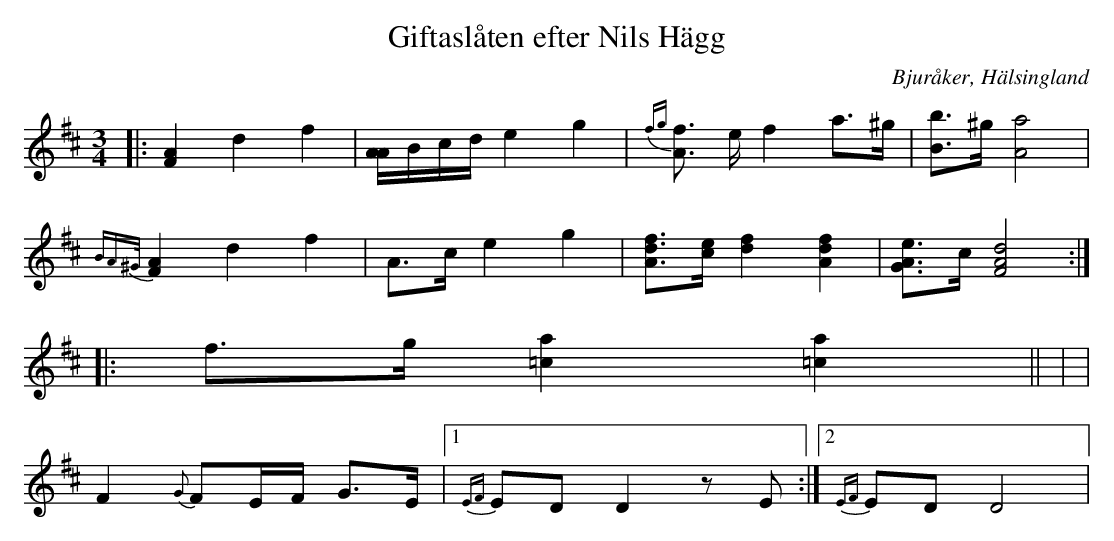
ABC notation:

X:1
T: Giftaslåten efter Nils Hägg
O: Bjuråker, Hälsingland
M: 3/4
L: 1/8
K: D
|: [F2A2] d2 f2|[A/A/]B/c/d/ e2 g2|{fg}[Af] >e f2 a>^g |[Bb]>^g [A4a4]|
 {BA^G/}[F2A2] d2 f2|A>c e2 g2|[Adf]>[ce] [d2f2] [A2d2f2]| [GAe]>c [F4A4d4]:|
|:f>g [=c2a2] [=c2a2]|| | |
F2 {G}FE/F/ G>E|1{EF}ED D2 zE:|2{EF}ED D4|
